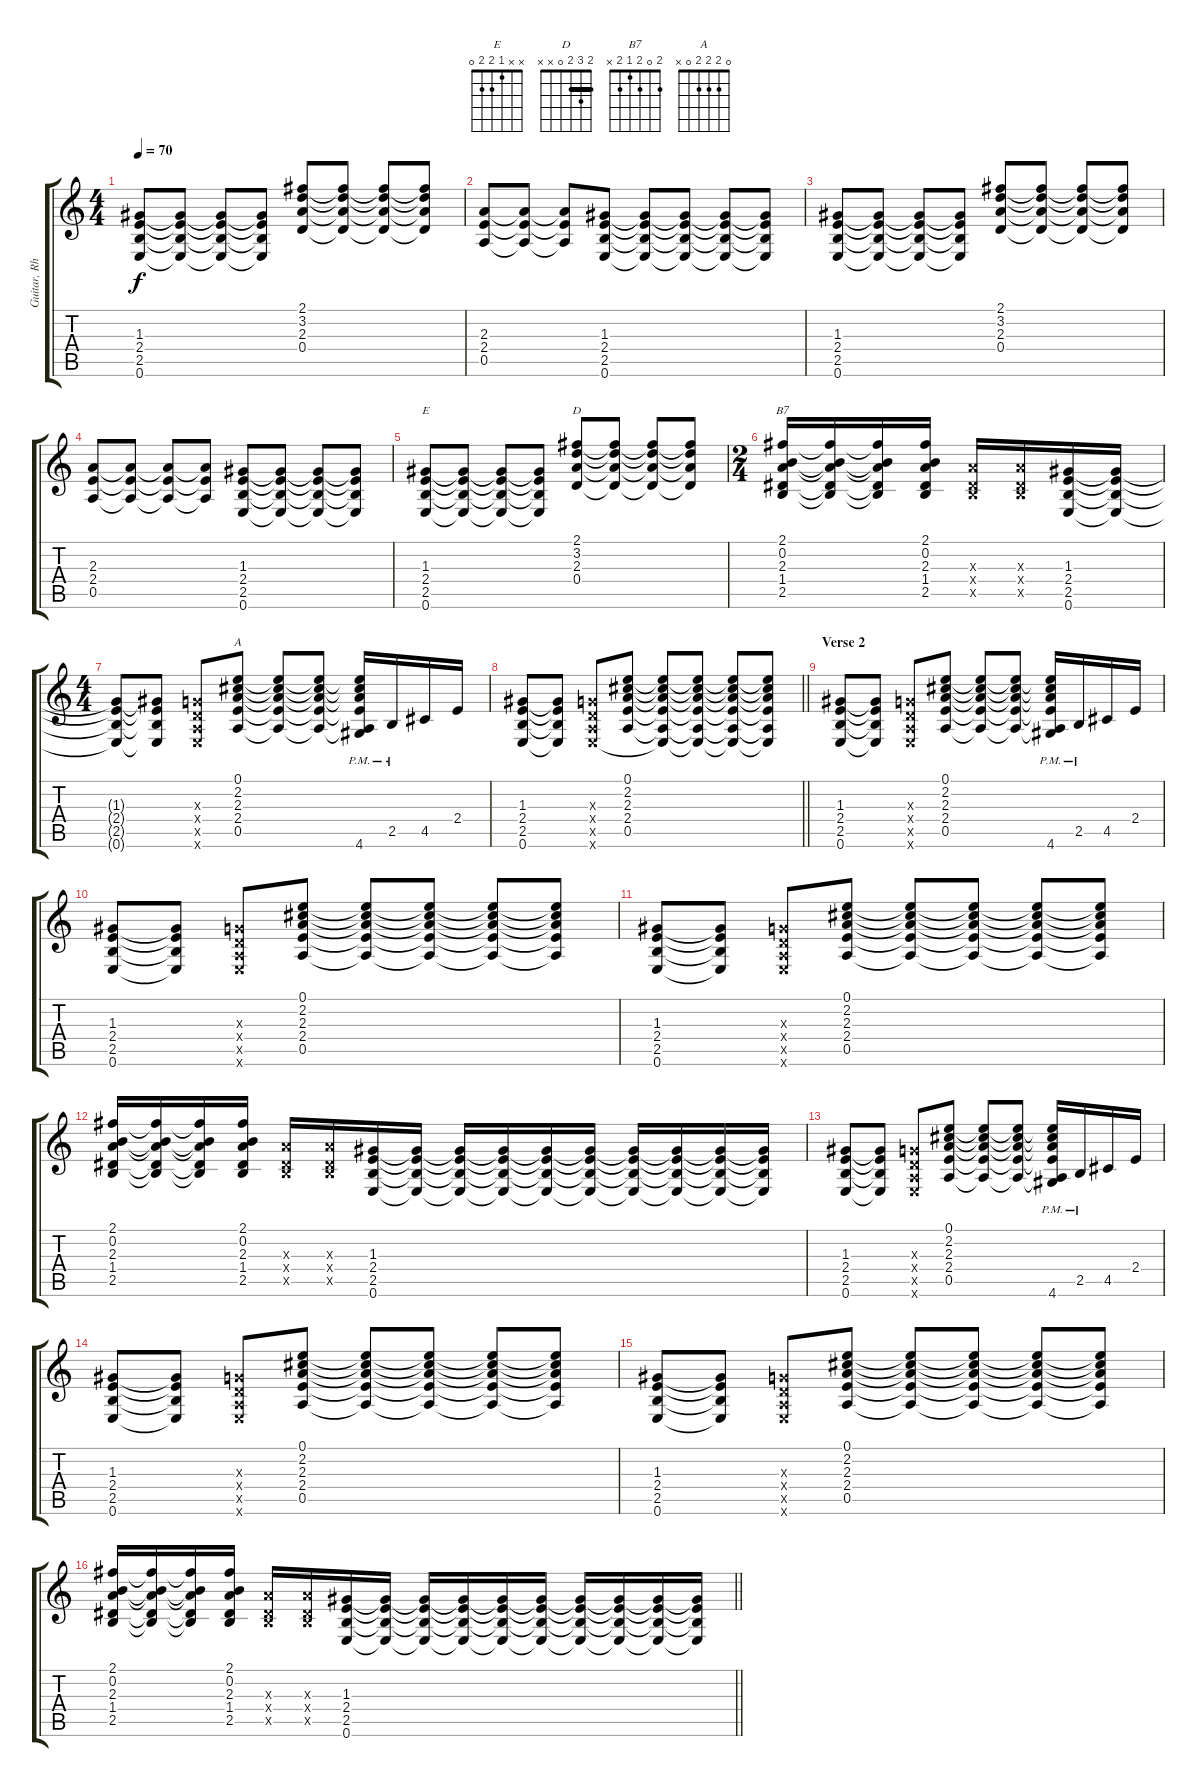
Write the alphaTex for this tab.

\track ("Guitar, Rhythm (Std Tune)" "Guitar, Rh") {instrument acousticguitarsteel}
\staff {score tabs}
\tuning (E4 B3 G3 D3 A2 E2) {hide}
\chord ("E" x x 1 2 2 0)
\chord ("D" 2 3 2 0 x x) {barre 2}
\chord ("B7" 2 0 2 1 2 x)
\chord ("A" 0 2 2 2 0 x)
\ts (4 4)
\tempo 70
\clef g2
\ks c
(1.3 2.4 2.5 0.6).8{dy f} (1.3{t} 2.4{t} 2.5{t} 0.6{t}).8 (1.3{t} 2.4{t} 2.5{t} 0.6{t}).8 (1.3{t} 2.4{t} 2.5{t} 0.6{t}).8 (2.1 3.2 2.3 0.4).8 (2.1{t} 3.2{t} 2.3{t} 0.4{t}).8 (2.1{t} 3.2{t} 2.3{t} 0.4{t}).8 (2.1{t} 3.2{t} 2.3{t} 0.4{t}).8 |
(2.3 2.4 0.5).8 (2.3{t} 2.4{t} 0.5{t}).8 (2.3{t} 2.4{t} 0.5{t}).8 (1.3 2.4 2.5 0.6).8 (1.3{t} 2.4{t} 2.5{t} 0.6{t}).8 (1.3{t} 2.4{t} 2.5{t} 0.6{t}).8 (1.3{t} 2.4{t} 2.5{t} 0.6{t}).8 (1.3{t} 2.4{t} 2.5{t} 0.6{t}).8 |
(1.3 2.4 2.5 0.6).8 (1.3{t} 2.4{t} 2.5{t} 0.6{t}).8 (1.3{t} 2.4{t} 2.5{t} 0.6{t}).8 (1.3{t} 2.4{t} 2.5{t} 0.6{t}).8 (2.1 3.2 2.3 0.4).8 (2.1{t} 3.2{t} 2.3{t} 0.4{t}).8 (2.1{t} 3.2{t} 2.3{t} 0.4{t}).8 (2.1{t} 3.2{t} 2.3{t} 0.4{t}).8 |
(2.3 2.4 0.5).8 (2.3{t} 2.4{t} 0.5{t}).8 (2.3{t} 2.4{t} 0.5{t}).8 (2.3{t} 2.4{t} 0.5{t}).8 (1.3 2.4 2.5 0.6).8 (1.3{t} 2.4{t} 2.5{t} 0.6{t}).8 (1.3{t} 2.4{t} 2.5{t} 0.6{t}).8 (1.3{t} 2.4{t} 2.5{t} 0.6{t}).8 |
(1.3 2.4 2.5 0.6).8{ch "E"} (1.3{t} 2.4{t} 2.5{t} 0.6{t}).8 (1.3{t} 2.4{t} 2.5{t} 0.6{t}).8 (1.3{t} 2.4{t} 2.5{t} 0.6{t}).8 (2.1 3.2 2.3 0.4).8{ch "D"} (2.1{t} 3.2{t} 2.3{t} 0.4{t}).8 (2.1{t} 3.2{t} 2.3{t} 0.4{t}).8 (2.1{t} 3.2{t} 2.3{t} 0.4{t}).8 |
\ts (2 4)
(2.1 0.2 2.3 1.4 2.5).16{ch "B7"} (2.1{t} 0.2{t} 2.3{t} 1.4{t} 2.5{t}).16 (2.1{t} 0.2{t} 2.3{t} 1.4{t} 2.5{t}).16 (2.1 0.2 2.3 1.4 2.5).16 (2.3{x} 1.4{x} 2.5{x}).16 (2.3{x} 1.4{x} 2.5{x}).16 (1.3 2.4 2.5 0.6).16 (1.3{t} 2.4{t} 2.5{t} 0.6{t}).16 |
\ts (4 4)
(1.3{t} 2.4{t} 2.5{t} 0.6{t}).8 (1.3{t} 2.4{t} 2.5{t} 0.6{t}).8 (0.3{x} 0.4{x} 0.5{x} 0.6{x}).8 (0.1 2.2 2.3 2.4 0.5).8{ch "A"} (0.1{t} 2.2{t} 2.3{t} 2.4{t} 0.5{t}).8 (0.1{t} 2.2{t} 2.3{t} 2.4{t} 0.5{t}).8 (0.1{t} 2.2{t} 2.3{t} 2.4{t} 0.5{t} 4.6{pm}).16 2.5{pm}.16 4.5.16 2.4.16 |
\barLineRight lightlight
(1.3 2.4 2.5 0.6).8 (1.3{t} 2.4{t} 2.5{t} 0.6{t}).8 (0.3{x} 0.4{x} 0.5{x} 0.6{x}).8 (0.1 2.2 2.3 2.4 0.5).8 (0.1{t} 2.2{t} 2.3{t} 2.4{t} 0.5{t} 0.6{t}).8 (0.1{t} 2.2{t} 2.3{t} 2.4{t} 0.5{t} 0.6{t}).8 (0.1{t} 2.2{t} 2.3{t} 2.4{t} 0.5{t} 0.6{t}).8 (0.1{t} 2.2{t} 2.3{t} 2.4{t} 0.5{t} 0.6{t}).8 |
\section ("" "Verse 2")
(1.3 2.4 2.5 0.6).8 (1.3{t} 2.4{t} 2.5{t} 0.6{t}).8 (0.3{x} 0.4{x} 0.5{x} 0.6{x}).8 (0.1 2.2 2.3 2.4 0.5).8 (0.1{t} 2.2{t} 2.3{t} 2.4{t} 0.5{t}).8 (0.1{t} 2.2{t} 2.3{t} 2.4{t} 0.5{t}).8 (0.1{t} 2.2{t} 2.3{t} 2.4{t} 0.5{t} 4.6{pm}).16 2.5{pm}.16 4.5.16 2.4.16 |
(1.3 2.4 2.5 0.6).8 (1.3{t} 2.4{t} 2.5{t} 0.6{t}).8 (0.3{x} 0.4{x} 0.5{x} 0.6{x}).8 (0.1 2.2 2.3 2.4 0.5).8 (0.1{t} 2.2{t} 2.3{t} 2.4{t} 0.5{t}).8 (0.1{t} 2.2{t} 2.3{t} 2.4{t} 0.5{t}).8 (0.1{t} 2.2{t} 2.3{t} 2.4{t} 0.5{t}).8 (0.1{t} 2.2{t} 2.3{t} 2.4{t} 0.5{t}).8 |
(1.3 2.4 2.5 0.6).8 (1.3{t} 2.4{t} 2.5{t} 0.6{t}).8 (0.3{x} 0.4{x} 0.5{x} 0.6{x}).8 (0.1 2.2 2.3 2.4 0.5).8 (0.1{t} 2.2{t} 2.3{t} 2.4{t} 0.5{t}).8 (0.1{t} 2.2{t} 2.3{t} 2.4{t} 0.5{t}).8 (0.1{t} 2.2{t} 2.3{t} 2.4{t} 0.5{t}).8 (0.1{t} 2.2{t} 2.3{t} 2.4{t} 0.5{t}).8 |
(2.1 0.2 2.3 1.4 2.5).16 (2.1{t} 0.2{t} 2.3{t} 1.4{t} 2.5{t}).16 (2.1{t} 0.2{t} 2.3{t} 1.4{t} 2.5{t}).16 (2.1 0.2 2.3 1.4 2.5).16 (2.3{x} 1.4{x} 2.5{x}).16 (2.3{x} 1.4{x} 2.5{x}).16 (1.3 2.4 2.5 0.6).16 (1.3{t} 2.4{t} 2.5{t} 0.6{t}).16 (1.3{t} 2.4{t} 2.5{t} 0.6{t}).16 (1.3{t} 2.4{t} 2.5{t} 0.6{t}).16 (1.3{t} 2.4{t} 2.5{t} 0.6{t}).16 (1.3{t} 2.4{t} 2.5{t} 0.6{t}).16 (1.3{t} 2.4{t} 2.5{t} 0.6{t}).16 (1.3{t} 2.4{t} 2.5{t} 0.6{t}).16 (1.3{t} 2.4{t} 2.5{t} 0.6{t}).16 (1.3{t} 2.4{t} 2.5{t} 0.6{t}).16 |
(1.3 2.4 2.5 0.6).8 (1.3{t} 2.4{t} 2.5{t} 0.6{t}).8 (0.3{x} 0.4{x} 0.5{x} 0.6{x}).8 (0.1 2.2 2.3 2.4 0.5).8 (0.1{t} 2.2{t} 2.3{t} 2.4{t} 0.5{t}).8 (0.1{t} 2.2{t} 2.3{t} 2.4{t} 0.5{t}).8 (0.1{t} 2.2{t} 2.3{t} 2.4{t} 0.5{t} 4.6{pm}).16 2.5{pm}.16 4.5.16 2.4.16 |
(1.3 2.4 2.5 0.6).8 (1.3{t} 2.4{t} 2.5{t} 0.6{t}).8 (0.3{x} 0.4{x} 0.5{x} 0.6{x}).8 (0.1 2.2 2.3 2.4 0.5).8 (0.1{t} 2.2{t} 2.3{t} 2.4{t} 0.5{t}).8 (0.1{t} 2.2{t} 2.3{t} 2.4{t} 0.5{t}).8 (0.1{t} 2.2{t} 2.3{t} 2.4{t} 0.5{t}).8 (0.1{t} 2.2{t} 2.3{t} 2.4{t} 0.5{t}).8 |
(1.3 2.4 2.5 0.6).8 (1.3{t} 2.4{t} 2.5{t} 0.6{t}).8 (0.3{x} 0.4{x} 0.5{x} 0.6{x}).8 (0.1 2.2 2.3 2.4 0.5).8 (0.1{t} 2.2{t} 2.3{t} 2.4{t} 0.5{t}).8 (0.1{t} 2.2{t} 2.3{t} 2.4{t} 0.5{t}).8 (0.1{t} 2.2{t} 2.3{t} 2.4{t} 0.5{t}).8 (0.1{t} 2.2{t} 2.3{t} 2.4{t} 0.5{t}).8 |
\barLineRight lightlight
(2.1 0.2 2.3 1.4 2.5).16 (2.1{t} 0.2{t} 2.3{t} 1.4{t} 2.5{t}).16 (2.1{t} 0.2{t} 2.3{t} 1.4{t} 2.5{t}).16 (2.1 0.2 2.3 1.4 2.5).16 (2.3{x} 1.4{x} 2.5{x}).16 (2.3{x} 1.4{x} 2.5{x}).16 (1.3 2.4 2.5 0.6).16 (1.3{t} 2.4{t} 2.5{t} 0.6{t}).16 (1.3{t} 2.4{t} 2.5{t} 0.6{t}).16 (1.3{t} 2.4{t} 2.5{t} 0.6{t}).16 (1.3{t} 2.4{t} 2.5{t} 0.6{t}).16 (1.3{t} 2.4{t} 2.5{t} 0.6{t}).16 (1.3{t} 2.4{t} 2.5{t} 0.6{t}).16 (1.3{t} 2.4{t} 2.5{t} 0.6{t}).16 (1.3{t} 2.4{t} 2.5{t} 0.6{t}).16 (1.3{t} 2.4{t} 2.5{t} 0.6{t}).16
